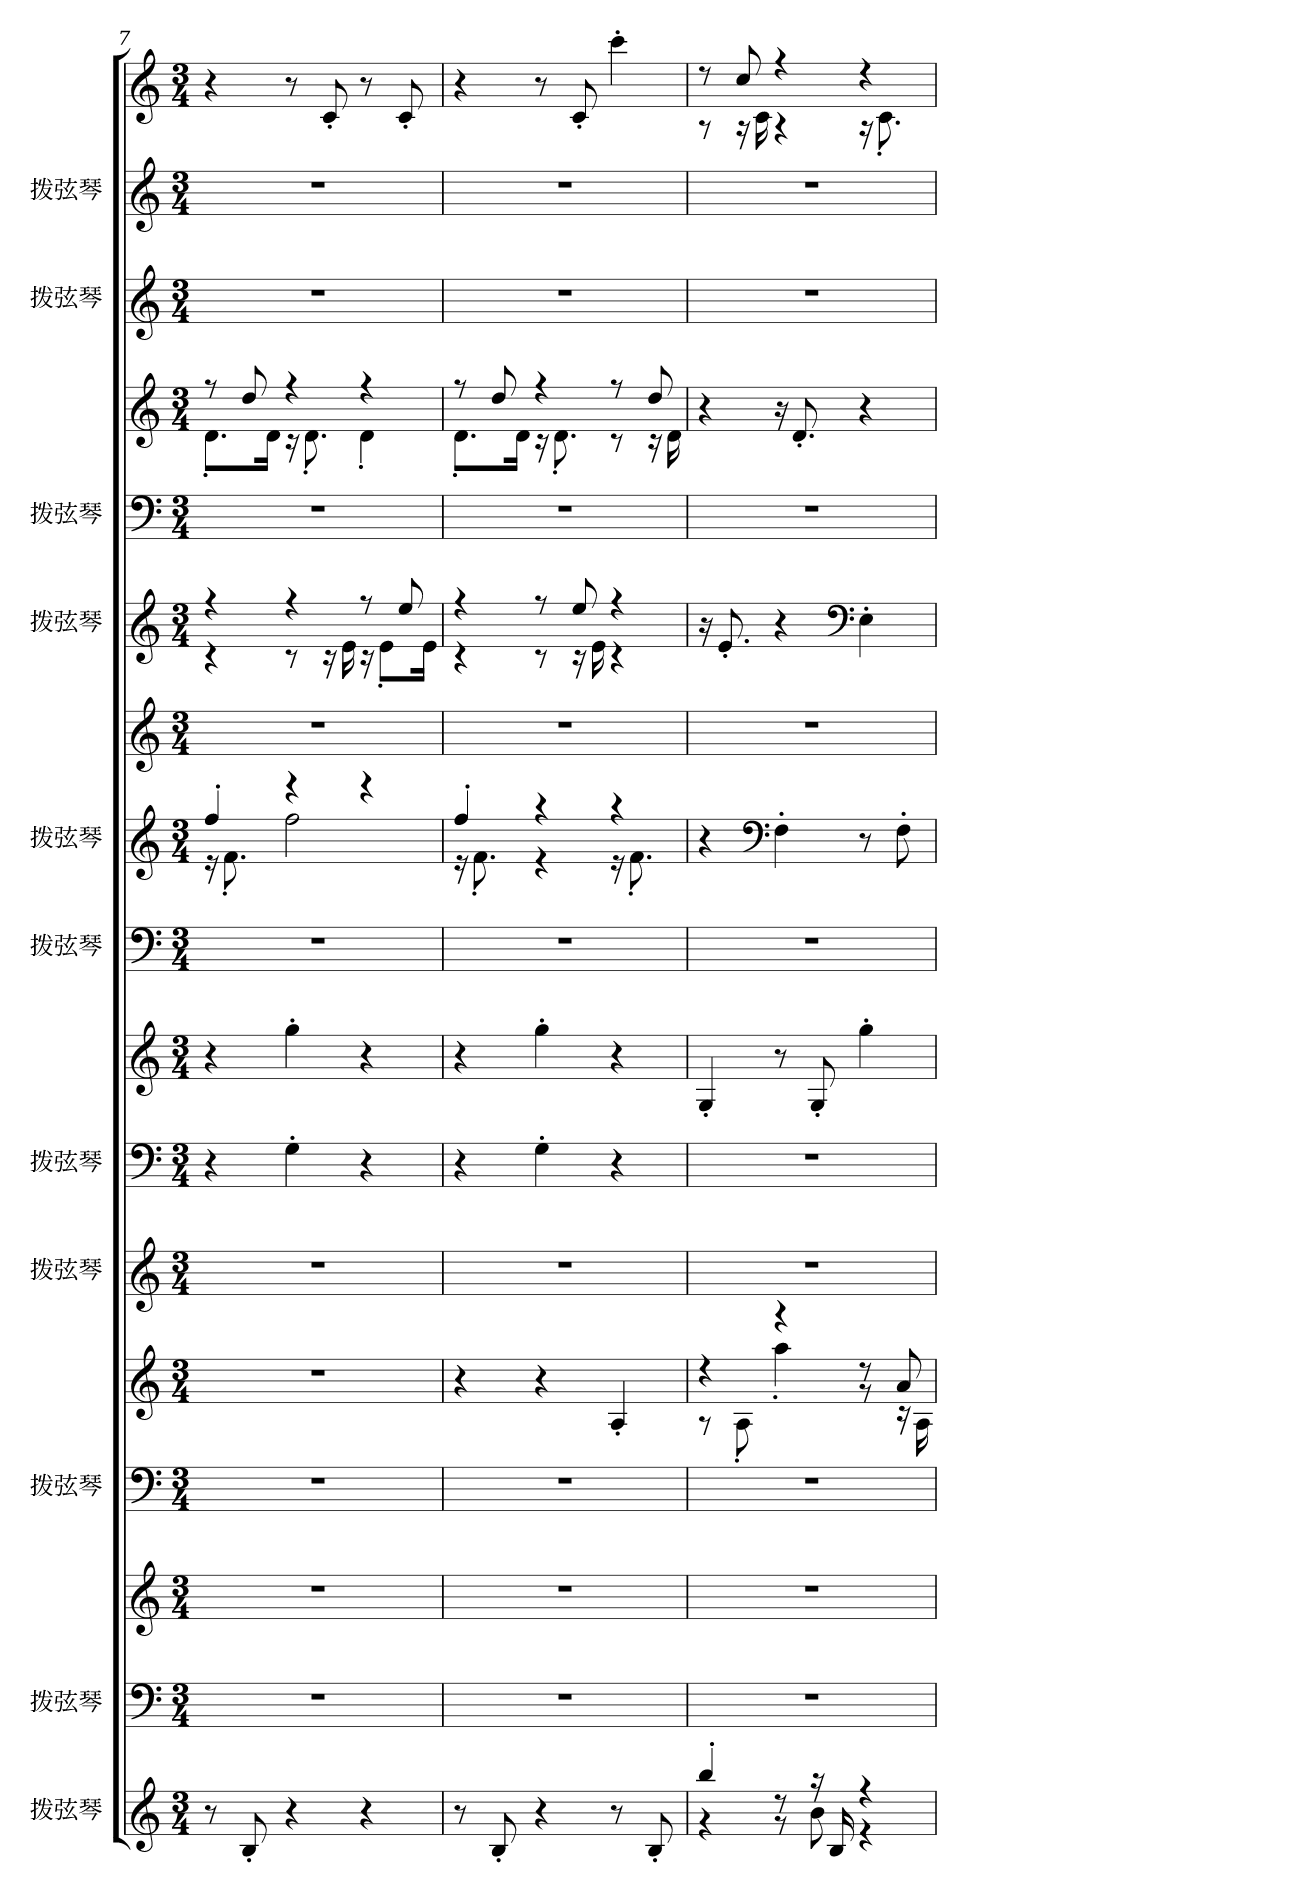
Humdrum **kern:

**kern	**kern	**kern	**kern	**kern	**kern	**kern	**kern	**kern	**kern	**kern	**kern	**kern	**kern	**kern	**kern	**kern
*part11	*part10	*part10	*part9	*part9	*part8	*part7	*part7	*part6	*part5	*part5	*part4	*part3	*part3	*part2	*part1	*part1
*staff17	*staff16	*staff15	*staff14	*staff13	*staff12	*staff11	*staff10	*staff9	*staff8	*staff7	*staff6	*staff5	*staff4	*staff3	*staff2	*staff1
*I"拨弦琴	*I"拨弦琴	*	*I"拨弦琴	*	*I"拨弦琴	*I"拨弦琴	*	*I"拨弦琴	*I"拨弦琴	*	*I"拨弦琴	*I"拨弦琴	*	*I"拨弦琴	*I"拨弦琴	*
*clefG2	*clefF4	*clefG2	*clefF4	*clefG2	*clefG2	*clefF4	*clefG2	*clefF4	*clefG2	*clefG2	*clefG2	*clefF4	*clefG2	*clefG2	*clefG2	*clefG2
*k[]	*k[]	*k[]	*k[]	*k[]	*k[]	*k[]	*k[]	*k[]	*k[]	*k[]	*k[]	*k[]	*k[]	*k[]	*k[]	*k[]
*M3/4	*M3/4	*M3/4	*M3/4	*M3/4	*M3/4	*M3/4	*M3/4	*M3/4	*M3/4	*M3/4	*M3/4	*M3/4	*M3/4	*M3/4	*M3/4	*M3/4
=7	=7	=7	=7	=7	=7	=7	=7	=7	=7	=7	=7	=7	=7	=7	=7	=7
*	*	*	*	*	*	*	*	*	*^	*	*^	*	*^	*	*	*
8r	2.r	2.r	2.r	2.r	2.r	4r	4r	2.r	4ff'/	16r	2.r	4r	4r	2.r	8r	8.d'\L	2.r	2.r	4r
.	.	.	.	.	.	.	.	.	.	8.f'\	.	.	.	.	.	.	.	.	.
8B'/	.	.	.	.	.	.	.	.	.	.	.	.	.	.	8dd/	.	.	.	.
.	.	.	.	.	.	.	.	.	.	.	.	.	.	.	.	16d\Jk	.	.	.
4r	.	.	.	.	.	4G'\	4gg'\	.	4r	2ff\	.	4r	8r	.	4r	16r	.	.	8r
.	.	.	.	.	.	.	.	.	.	.	.	.	.	.	.	8.d'\	.	.	.
.	.	.	.	.	.	.	.	.	.	.	.	.	16r	.	.	.	.	.	8c'/
.	.	.	.	.	.	.	.	.	.	.	.	.	16e\	.	.	.	.	.	.
4r	.	.	.	.	.	4r	4r	.	4r	.	.	8r	16r	.	4r	4d'\	.	.	8r
.	.	.	.	.	.	.	.	.	.	.	.	.	8e'\L	.	.	.	.	.	.
.	.	.	.	.	.	.	.	.	.	.	.	8ee/	.	.	.	.	.	.	8c'/
.	.	.	.	.	.	.	.	.	.	.	.	.	16e\Jk	.	.	.	.	.	.
!!LO:PB:g=z
=8	=8	=8	=8	=8	=8	=8	=8	=8	=8	=8	=8	=8	=8	=8	=8	=8	=8	=8	=8
8r	2.r	2.r	2.r	4r	2.r	4r	4r	2.r	4ff'/	16r	2.r	4r	4r	2.r	8r	8.d'\L	2.r	2.r	4r
.	.	.	.	.	.	.	.	.	.	8.f'\	.	.	.	.	.	.	.	.	.
8B'/	.	.	.	.	.	.	.	.	.	.	.	.	.	.	8dd/	.	.	.	.
.	.	.	.	.	.	.	.	.	.	.	.	.	.	.	.	16d\Jk	.	.	.
4r	.	.	.	4r	.	4G'\	4gg'\	.	4r	4r	.	8r	8r	.	4r	16r	.	.	8r
.	.	.	.	.	.	.	.	.	.	.	.	.	.	.	.	8.d'\	.	.	.
.	.	.	.	.	.	.	.	.	.	.	.	8ee/	16r	.	.	.	.	.	8c'/
.	.	.	.	.	.	.	.	.	.	.	.	.	16e\	.	.	.	.	.	.
8r	.	.	.	4A'/	.	4r	4r	.	4r	16r	.	4r	4r	.	8r	8r	.	.	4ccc'\
.	.	.	.	.	.	.	.	.	.	8.f'\	.	.	.	.	.	.	.	.	.
8B'/	.	.	.	.	.	.	.	.	.	.	.	.	.	.	8dd/	16r	.	.	.
.	.	.	.	.	.	.	.	.	.	.	.	.	.	.	.	16d\	.	.	.
*	*	*	*	*	*	*	*	*	*v	*v	*	*v	*v	*	*v	*v	*	*	*
=9	=9	=9	=9	=9	=9	=9	=9	=9	=9	=9	=9	=9	=9	=9	=9	=9
*^	*	*	*	*^	*	*	*	*	*	*	*	*	*	*	*	*^
4bb'/	4r	2.r	2.r	2.r	4r	8r	2.r	2.r	4G'/	2.r	4r	2.r	16r	2.r	4r	2.r	2.r	8r	8r
.	.	.	.	.	.	.	.	.	.	.	.	.	8.e'/	.	.	.	.	.	.
.	.	.	.	.	.	8A'\	.	.	.	.	.	.	.	.	.	.	.	8cc/	16r
.	.	.	.	.	.	.	.	.	.	.	.	.	.	.	.	.	.	.	16c\
*	*	*	*	*	*	*	*	*	*	*	*clefF4	*	*	*	*	*	*	*	*
8r	8r	.	.	.	4r	4aa'\	.	.	8r	.	4F'\	.	4r	.	16r	.	.	4r	4r
.	.	.	.	.	.	.	.	.	.	.	.	.	.	.	8.d'/	.	.	.	.
16r	8b\	.	.	.	.	.	.	.	8G'/	.	.	.	.	.	.	.	.	.	.
16B/	.	.	.	.	.	.	.	.	.	.	.	.	.	.	.	.	.	.	.
*	*	*	*	*	*	*	*	*	*	*	*	*	*clefF4	*	*	*	*	*	*
4r	4r	.	.	.	8r	8r	.	.	4gg'\	.	8r	.	4E'\	.	4r	.	.	4r	16r
.	.	.	.	.	.	.	.	.	.	.	.	.	.	.	.	.	.	.	8.c'\
.	.	.	.	.	8a/	16r	.	.	.	.	8F'\	.	.	.	.	.	.	.	.
.	.	.	.	.	.	16A\	.	.	.	.	.	.	.	.	.	.	.	.	.
*v	*v	*	*	*	*v	*v	*	*	*	*	*	*	*	*	*	*	*	*v	*v
=	=	=	=	=	=	=	=	=	=	=	=	=	=	=	=	=
*-	*-	*-	*-	*-	*-	*-	*-	*-	*-	*-	*-	*-	*-	*-	*-	*-
